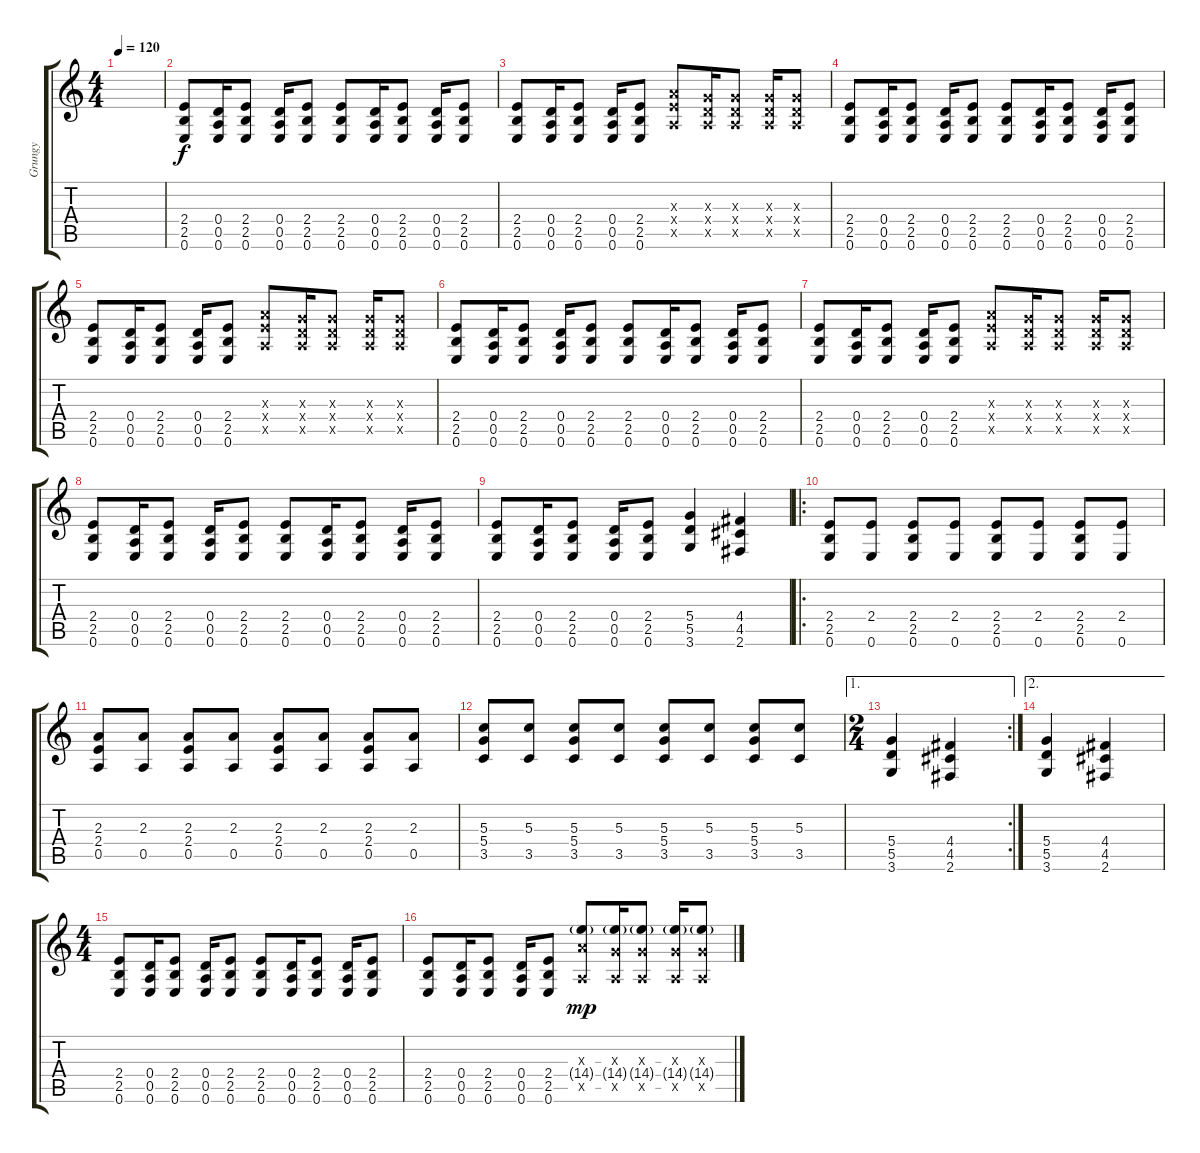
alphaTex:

\track ("Grungy" "Grungy") {instrument distortionguitar}
\staff {score tabs}
\tuning (E4 B3 G3 D3 A2 E2) {hide}
\ts (4 4)
\tempo 120
\clef g2
\ks c
|
(2.4 2.5 0.6).8 (0.4 0.5 0.6).16 (2.4 2.5 0.6).8 (0.4 0.5 0.6).16 (2.4 2.5 0.6).8 (2.4 2.5 0.6).8 (0.4 0.5 0.6).16 (2.4 2.5 0.6).8 (0.4 0.5 0.6).16 (2.4 2.5 0.6).8 |
(2.4 2.5 0.6).8 (0.4 0.5 0.6).16 (2.4 2.5 0.6).8 (0.4 0.5 0.6).16 (2.4 2.5 0.6).8 (2.3{x} 2.4{x} 0.5{x}).8 (0.3{x} 0.4{x} 0.5{x}).16 (0.3{x} 0.4{x} 0.5{x}).8 (0.3{x} 0.4{x} 0.5{x}).16 (0.3{x} 0.4{x} 0.5{x}).8 |
(2.4 2.5 0.6).8 (0.4 0.5 0.6).16 (2.4 2.5 0.6).8 (0.4 0.5 0.6).16 (2.4 2.5 0.6).8 (2.4 2.5 0.6).8 (0.4 0.5 0.6).16 (2.4 2.5 0.6).8 (0.4 0.5 0.6).16 (2.4 2.5 0.6).8 |
(2.4 2.5 0.6).8 (0.4 0.5 0.6).16 (2.4 2.5 0.6).8 (0.4 0.5 0.6).16 (2.4 2.5 0.6).8 (2.3{x} 2.4{x} 0.5{x}).8 (0.3{x} 0.4{x} 0.5{x}).16 (0.3{x} 0.4{x} 0.5{x}).8 (0.3{x} 0.4{x} 0.5{x}).16 (0.3{x} 0.4{x} 0.5{x}).8 |
(2.4 2.5 0.6).8 (0.4 0.5 0.6).16 (2.4 2.5 0.6).8 (0.4 0.5 0.6).16 (2.4 2.5 0.6).8 (2.4 2.5 0.6).8 (0.4 0.5 0.6).16 (2.4 2.5 0.6).8 (0.4 0.5 0.6).16 (2.4 2.5 0.6).8 |
(2.4 2.5 0.6).8 (0.4 0.5 0.6).16 (2.4 2.5 0.6).8 (0.4 0.5 0.6).16 (2.4 2.5 0.6).8 (2.3{x} 2.4{x} 0.5{x}).8 (0.3{x} 0.4{x} 0.5{x}).16 (0.3{x} 0.4{x} 0.5{x}).8 (0.3{x} 0.4{x} 0.5{x}).16 (0.3{x} 0.4{x} 0.5{x}).8 |
(2.4 2.5 0.6).8 (0.4 0.5 0.6).16 (2.4 2.5 0.6).8 (0.4 0.5 0.6).16 (2.4 2.5 0.6).8 (2.4 2.5 0.6).8 (0.4 0.5 0.6).16 (2.4 2.5 0.6).8 (0.4 0.5 0.6).16 (2.4 2.5 0.6).8 |
(2.4 2.5 0.6).8 (0.4 0.5 0.6).16 (2.4 2.5 0.6).8 (0.4 0.5 0.6).16 (2.4 2.5 0.6).8 (5.4 5.5 3.6).4 (4.4 4.5 2.6).4 |
\ro
(2.4 2.5 0.6).8 (2.4 0.6).8 (2.4 2.5 0.6).8 (2.4 0.6).8 (2.4 2.5 0.6).8 (2.4 0.6).8 (2.4 2.5 0.6).8 (2.4 0.6).8 |
(2.3 2.4 0.5).8 (2.3 0.5).8 (2.3 2.4 0.5).8 (2.3 0.5).8 (2.3 2.4 0.5).8 (2.3 0.5).8 (2.3 2.4 0.5).8 (2.3 0.5).8 |
(5.3 5.4 3.5).8 (5.3 3.5).8 (5.3 5.4 3.5).8 (5.3 3.5).8 (5.3 5.4 3.5).8 (5.3 3.5).8 (5.3 5.4 3.5).8 (5.3 3.5).8 |
\ae 1
\rc 2
\ts (2 4)
(5.4 5.5 3.6).4 (4.4 4.5 2.6).4 |
\ae 2
(5.4 5.5 3.6).4 (4.4 4.5 2.6).4 |
\ts (4 4)
(2.4 2.5 0.6).8 (0.4 0.5 0.6).16 (2.4 2.5 0.6).8 (0.4 0.5 0.6).16 (2.4 2.5 0.6).8 (2.4 2.5 0.6).8 (0.4 0.5 0.6).16 (2.4 2.5 0.6).8 (0.4 0.5 0.6).16 (2.4 2.5 0.6).8 |
(2.4 2.5 0.6).8 (0.4 0.5 0.6).16 (2.4 2.5 0.6).8 (0.4 0.5 0.6).16 (2.4 2.5 0.6).8 (2.3{x} 14.4{g} 0.5{x}).8{dy mp} (0.3{x} 14.4{g} 0.5{x}).16 (0.3{x} 14.4{g} 0.5{x}).8 (0.3{x} 14.4{g} 0.5{x}).16 (0.3{x} 14.4{g} 0.5{x}).8
